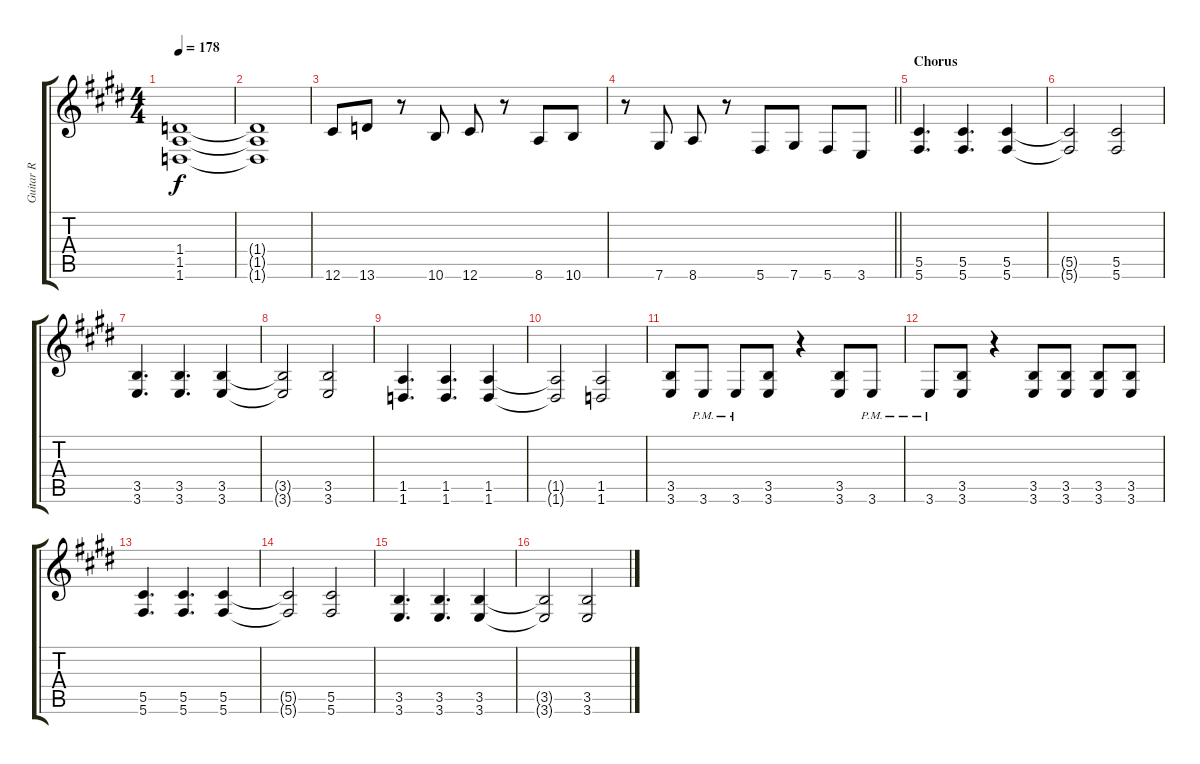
\track ("Guitar R" "Guitar R") {instrument overdrivenguitar}
\staff {score tabs}
\tuning (Eb4 Bb3 Gb3 Db3 Ab2 Db2) {hide}
\ts (4 4)
\tempo 178
\clef g2
\ks e
(1.4 1.5 1.6).1{dy f} |
(1.4{t} 1.5{t} 1.6{t}).1 |
12.6.8 13.6.8 r.8 10.6.8 12.6.8 r.8 8.6.8 10.6.8 |
\barLineRight lightlight
r.8 7.6.8 8.6.8 r.8 5.6.8 7.6.8 5.6.8 3.6.8 |
\section ("" "Chorus")
(5.5 5.6).4{d} (5.5 5.6).4{d} (5.5 5.6).4 |
(5.5{t} 5.6{t}).2 (5.5 5.6).2 |
(3.5 3.6).4{d} (3.5 3.6).4{d} (3.5 3.6).4 |
(3.5{t} 3.6{t}).2 (3.5 3.6).2 |
(1.5 1.6).4{d} (1.5 1.6).4{d} (1.5 1.6).4 |
(1.5{t} 1.6{t}).2 (1.5 1.6).2 |
(3.5 3.6).8 3.6{pm}.8 3.6{pm}.8 (3.5 3.6).8 r.4 (3.5 3.6).8 3.6{pm}.8 |
3.6{pm}.8 (3.5 3.6).8 r.4 (3.5 3.6).8 (3.5 3.6).8 (3.5 3.6).8 (3.5 3.6).8 |
(5.5 5.6).4{d} (5.5 5.6).4{d} (5.5 5.6).4 |
(5.5{t} 5.6{t}).2 (5.5 5.6).2 |
(3.5 3.6).4{d} (3.5 3.6).4{d} (3.5 3.6).4 |
(3.5{t} 3.6{t}).2 (3.5 3.6).2
